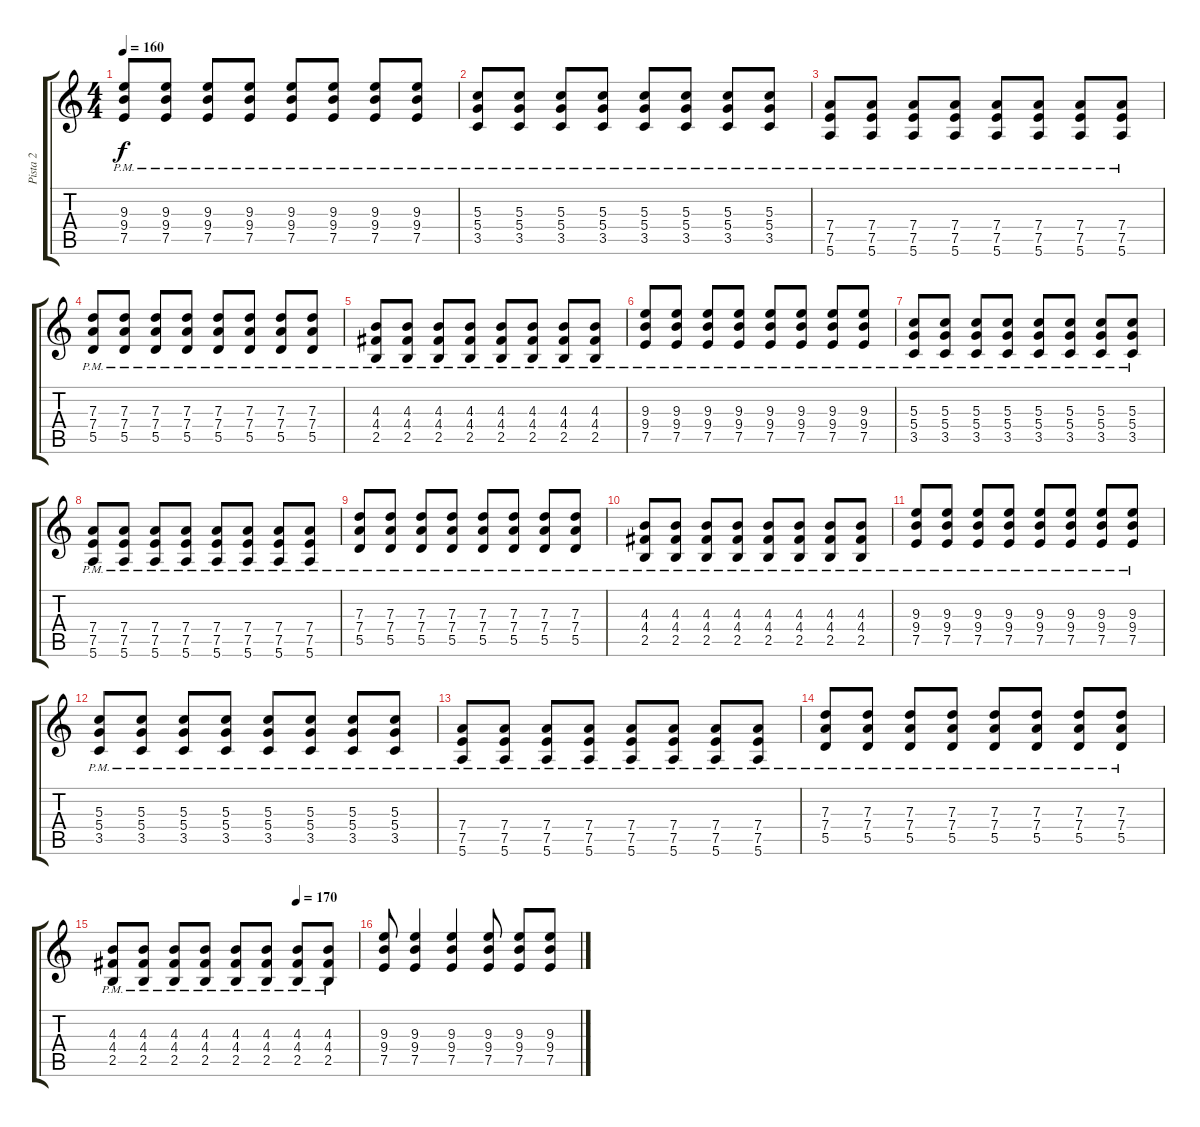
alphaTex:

\track ("Pista 2" "Pista 2") {instrument distortionguitar}
\staff {score tabs}
\tuning (E4 B3 G3 D3 A2 E2) {hide}
\ts (4 4)
\tempo 160
\clef g2
\ks c
(9.3{pm} 9.4{pm} 7.5{pm}).8{dy f} (9.3{pm} 9.4{pm} 7.5{pm}).8 (9.3{pm} 9.4{pm} 7.5{pm}).8 (9.3{pm} 9.4{pm} 7.5{pm}).8 (9.3{pm} 9.4{pm} 7.5{pm}).8 (9.3{pm} 9.4{pm} 7.5{pm}).8 (9.3{pm} 9.4{pm} 7.5{pm}).8 (9.3{pm} 9.4{pm} 7.5{pm}).8 |
(5.3{pm} 5.4{pm} 3.5{pm}).8 (5.3{pm} 5.4{pm} 3.5{pm}).8 (5.3{pm} 5.4{pm} 3.5{pm}).8 (5.3{pm} 5.4{pm} 3.5{pm}).8 (5.3{pm} 5.4{pm} 3.5{pm}).8 (5.3{pm} 5.4{pm} 3.5{pm}).8 (5.3{pm} 5.4{pm} 3.5{pm}).8 (5.3{pm} 5.4{pm} 3.5{pm}).8 |
(7.4{pm} 7.5{pm} 5.6{pm}).8 (7.4{pm} 7.5{pm} 5.6{pm}).8 (7.4{pm} 7.5{pm} 5.6{pm}).8 (7.4{pm} 7.5{pm} 5.6{pm}).8 (7.4{pm} 7.5{pm} 5.6{pm}).8 (7.4{pm} 7.5{pm} 5.6{pm}).8 (7.4{pm} 7.5{pm} 5.6{pm}).8 (7.4{pm} 7.5{pm} 5.6{pm}).8 |
(7.3{pm} 7.4{pm} 5.5{pm}).8 (7.3{pm} 7.4{pm} 5.5{pm}).8 (7.3{pm} 7.4{pm} 5.5{pm}).8 (7.3{pm} 7.4{pm} 5.5{pm}).8 (7.3{pm} 7.4{pm} 5.5{pm}).8 (7.3{pm} 7.4{pm} 5.5{pm}).8 (7.3{pm} 7.4{pm} 5.5{pm}).8 (7.3{pm} 7.4{pm} 5.5{pm}).8 |
(4.3{pm} 4.4{pm} 2.5{pm}).8 (4.3{pm} 4.4{pm} 2.5{pm}).8 (4.3{pm} 4.4{pm} 2.5{pm}).8 (4.3{pm} 4.4{pm} 2.5{pm}).8 (4.3{pm} 4.4{pm} 2.5{pm}).8 (4.3{pm} 4.4{pm} 2.5{pm}).8 (4.3{pm} 4.4{pm} 2.5{pm}).8 (4.3{pm} 4.4{pm} 2.5{pm}).8 |
(9.3{pm} 9.4{pm} 7.5{pm}).8 (9.3{pm} 9.4{pm} 7.5{pm}).8 (9.3{pm} 9.4{pm} 7.5{pm}).8 (9.3{pm} 9.4{pm} 7.5{pm}).8 (9.3{pm} 9.4{pm} 7.5{pm}).8 (9.3{pm} 9.4{pm} 7.5{pm}).8 (9.3{pm} 9.4{pm} 7.5{pm}).8 (9.3{pm} 9.4{pm} 7.5{pm}).8 |
(5.3{pm} 5.4{pm} 3.5{pm}).8 (5.3{pm} 5.4{pm} 3.5{pm}).8 (5.3{pm} 5.4{pm} 3.5{pm}).8 (5.3{pm} 5.4{pm} 3.5{pm}).8 (5.3{pm} 5.4{pm} 3.5{pm}).8 (5.3{pm} 5.4{pm} 3.5{pm}).8 (5.3{pm} 5.4{pm} 3.5{pm}).8 (5.3{pm} 5.4{pm} 3.5{pm}).8 |
(7.4{pm} 7.5{pm} 5.6{pm}).8 (7.4{pm} 7.5{pm} 5.6{pm}).8 (7.4{pm} 7.5{pm} 5.6{pm}).8 (7.4{pm} 7.5{pm} 5.6{pm}).8 (7.4{pm} 7.5{pm} 5.6{pm}).8 (7.4{pm} 7.5{pm} 5.6{pm}).8 (7.4{pm} 7.5{pm} 5.6{pm}).8 (7.4{pm} 7.5{pm} 5.6{pm}).8 |
(7.3{pm} 7.4{pm} 5.5{pm}).8 (7.3{pm} 7.4{pm} 5.5{pm}).8 (7.3{pm} 7.4{pm} 5.5{pm}).8 (7.3{pm} 7.4{pm} 5.5{pm}).8 (7.3{pm} 7.4{pm} 5.5{pm}).8 (7.3{pm} 7.4{pm} 5.5{pm}).8 (7.3{pm} 7.4{pm} 5.5{pm}).8 (7.3{pm} 7.4{pm} 5.5{pm}).8 |
(4.3{pm} 4.4{pm} 2.5{pm}).8 (4.3{pm} 4.4{pm} 2.5{pm}).8 (4.3{pm} 4.4{pm} 2.5{pm}).8 (4.3{pm} 4.4{pm} 2.5{pm}).8 (4.3{pm} 4.4{pm} 2.5{pm}).8 (4.3{pm} 4.4{pm} 2.5{pm}).8 (4.3{pm} 4.4{pm} 2.5{pm}).8 (4.3{pm} 4.4{pm} 2.5{pm}).8 |
(9.3{pm} 9.4{pm} 7.5{pm}).8 (9.3{pm} 9.4{pm} 7.5{pm}).8 (9.3{pm} 9.4{pm} 7.5{pm}).8 (9.3{pm} 9.4{pm} 7.5{pm}).8 (9.3{pm} 9.4{pm} 7.5{pm}).8 (9.3{pm} 9.4{pm} 7.5{pm}).8 (9.3{pm} 9.4{pm} 7.5{pm}).8 (9.3{pm} 9.4{pm} 7.5{pm}).8 |
(5.3{pm} 5.4{pm} 3.5{pm}).8 (5.3{pm} 5.4{pm} 3.5{pm}).8 (5.3{pm} 5.4{pm} 3.5{pm}).8 (5.3{pm} 5.4{pm} 3.5{pm}).8 (5.3{pm} 5.4{pm} 3.5{pm}).8 (5.3{pm} 5.4{pm} 3.5{pm}).8 (5.3{pm} 5.4{pm} 3.5{pm}).8 (5.3{pm} 5.4{pm} 3.5{pm}).8 |
(7.4{pm} 7.5{pm} 5.6{pm}).8 (7.4{pm} 7.5{pm} 5.6{pm}).8 (7.4{pm} 7.5{pm} 5.6{pm}).8 (7.4{pm} 7.5{pm} 5.6{pm}).8 (7.4{pm} 7.5{pm} 5.6{pm}).8 (7.4{pm} 7.5{pm} 5.6{pm}).8 (7.4{pm} 7.5{pm} 5.6{pm}).8 (7.4{pm} 7.5{pm} 5.6{pm}).8 |
(7.3{pm} 7.4{pm} 5.5{pm}).8 (7.3{pm} 7.4{pm} 5.5{pm}).8 (7.3{pm} 7.4{pm} 5.5{pm}).8 (7.3{pm} 7.4{pm} 5.5{pm}).8 (7.3{pm} 7.4{pm} 5.5{pm}).8 (7.3{pm} 7.4{pm} 5.5{pm}).8 (7.3{pm} 7.4{pm} 5.5{pm}).8 (7.3{pm} 7.4{pm} 5.5{pm}).8 |
\tempo (170 0.75)
(4.3{pm} 4.4{pm} 2.5{pm}).8 (4.3{pm} 4.4{pm} 2.5{pm}).8 (4.3{pm} 4.4{pm} 2.5{pm}).8 (4.3{pm} 4.4{pm} 2.5{pm}).8 (4.3{pm} 4.4{pm} 2.5{pm}).8 (4.3{pm} 4.4{pm} 2.5{pm}).8 (4.3{pm} 4.4{pm} 2.5{pm}).8 (4.3{pm} 4.4{pm} 2.5{pm}).8 |
(9.3 9.4 7.5).8 (9.3 9.4 7.5).4 (9.3 9.4 7.5).4 (9.3 9.4 7.5).8 (9.3 9.4 7.5).8 (9.3 9.4 7.5).8
